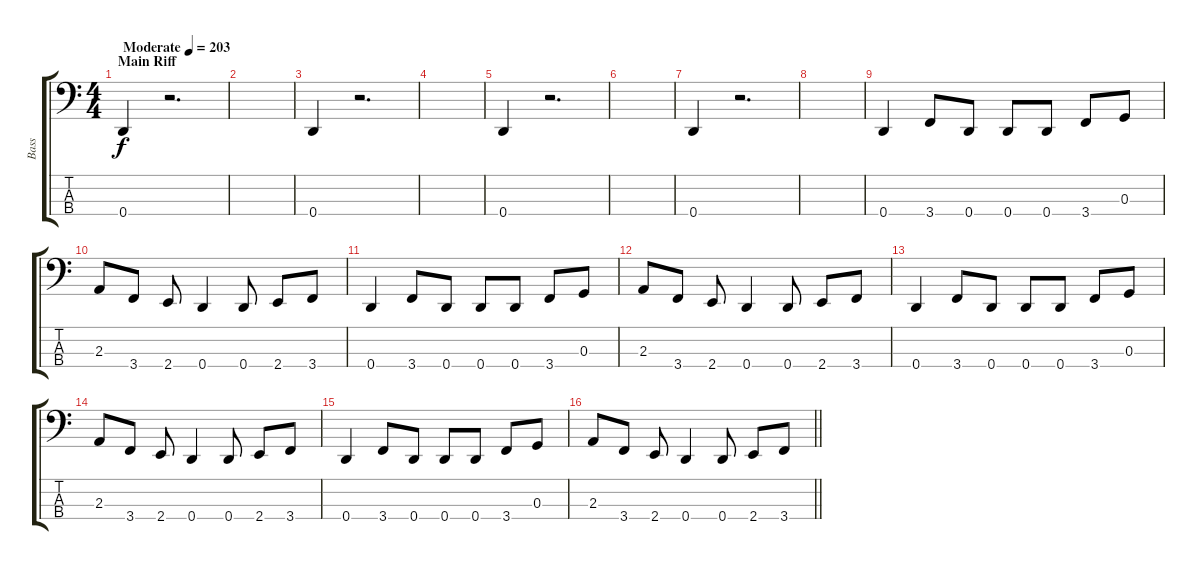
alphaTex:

\track ("Bass" "Bass") {instrument electricbasspick}
\staff {score tabs}
\tuning (F2 C2 G1 D1) {hide}
\ts (4 4)
\section ("" "Main Riff")
\tempo (203 "Moderate")
\clef f4
\ks c
0.4.4{dy f instrument electricbasspick} r.2{d} |
|
0.4.4 r.2{d} |
|
0.4.4 r.2{d} |
|
0.4.4 r.2{d} |
|
0.4.4 3.4.8 0.4.8 0.4.8 0.4.8 3.4.8 0.3.8 |
2.3.8 3.4.8 2.4.8 0.4.4 0.4.8 2.4.8 3.4.8 |
0.4.4 3.4.8 0.4.8 0.4.8 0.4.8 3.4.8 0.3.8 |
2.3.8 3.4.8 2.4.8 0.4.4 0.4.8 2.4.8 3.4.8 |
0.4.4 3.4.8 0.4.8 0.4.8 0.4.8 3.4.8 0.3.8 |
2.3.8 3.4.8 2.4.8 0.4.4 0.4.8 2.4.8 3.4.8 |
0.4.4 3.4.8 0.4.8 0.4.8 0.4.8 3.4.8 0.3.8 |
\barLineRight lightlight
2.3.8 3.4.8 2.4.8 0.4.4 0.4.8 2.4.8 3.4.8
